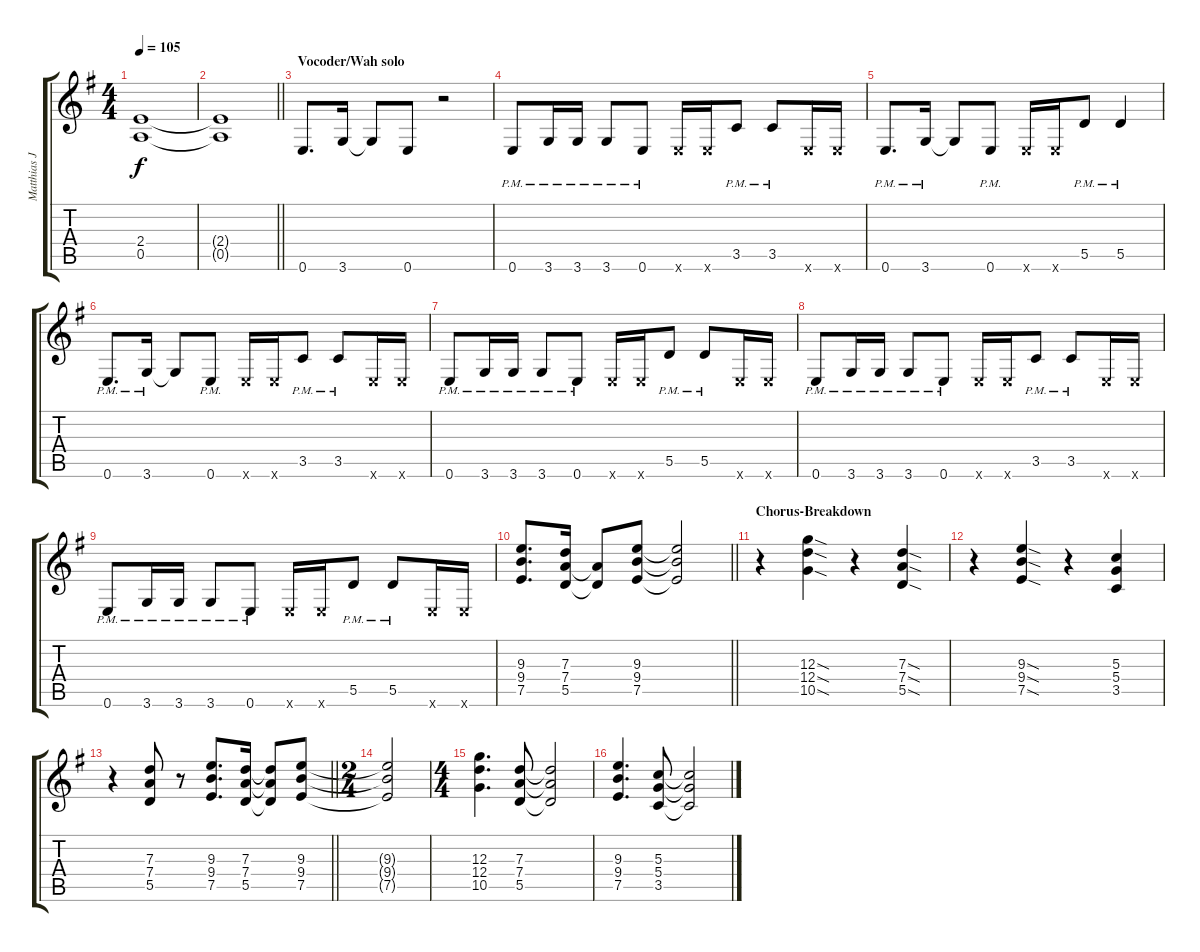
\track ("Matthias Jabs" "Matthias J") {instrument distortionguitar}
\staff {score tabs}
\tuning (E4 B3 G3 D3 A2 E2) {hide}
\ts (4 4)
\tempo 105
\clef g2
\ks g
(2.4 0.5).1{dy f} |
\barLineRight lightlight
(2.4{t} 0.5{t}).1 |
\section ("" "Vocoder/Wah solo")
0.6.8{d} 3.6.16 3.6{t}.8 0.6.8 r.2 |
0.6{pm}.8 3.6{pm}.16 3.6{pm}.16 3.6{pm}.8 0.6{pm}.8 0.6{x}.16 0.6{x}.16 3.5{pm}.8 3.5{pm}.8 0.6{x}.16 0.6{x}.16 |
0.6{pm}.8{d} 3.6{pm}.16 3.6{t}.8 0.6{pm}.8 0.6{x}.16 0.6{x}.16 5.5{pm}.8 5.5{pm}.4 |
0.6{pm}.8{d} 3.6{pm}.16 3.6{t}.8 0.6{pm}.8 0.6{x}.16 0.6{x}.16 3.5{pm}.8 3.5{pm}.8 0.6{x}.16 0.6{x}.16 |
0.6{pm}.8 3.6{pm}.16 3.6{pm}.16 3.6{pm}.8 0.6{pm}.8 0.6{x}.16 0.6{x}.16 5.5{pm}.8 5.5{pm}.8 0.6{x}.16 0.6{x}.16 |
0.6{pm}.8 3.6{pm}.16 3.6{pm}.16 3.6{pm}.8 0.6{pm}.8 0.6{x}.16 0.6{x}.16 3.5{pm}.8 3.5{pm}.8 0.6{x}.16 0.6{x}.16 |
0.6{pm}.8 3.6{pm}.16 3.6{pm}.16 3.6{pm}.8 0.6{pm}.8 0.6{x}.16 0.6{x}.16 5.5{pm}.8 5.5{pm}.8 0.6{x}.16 0.6{x}.16 |
\barLineRight lightlight
(9.3 9.4 7.5).8{d} (7.3 7.4 5.5).16 (7.4{t} 5.5{t}).8 (9.3 9.4 7.5).8 (9.3{t} 9.4{t} 7.5{t}).2 |
\section ("" "Chorus-Breakdown")
r.4 (12.3{sod} 12.4{sod} 10.5{sod}).4 r.4 (7.3{sod} 7.4{sod} 5.5{sod}).4 |
r.4 (9.3{sod} 9.4{sod} 7.5{sod}).4 r.4 (5.3 5.4 3.5).4 |
\barLineRight lightlight
r.4 (7.3 7.4 5.5).8 r.8 (9.3 9.4 7.5).8{d} (7.3 7.4 5.5).16 (7.3{t} 7.4{t} 5.5{t}).8 (9.3 9.4 7.5).8 |
\ts (2 4)
(9.3{t} 9.4{t} 7.5{t}).2 |
\ts (4 4)
(12.3 12.4 10.5).4{d} (7.3 7.4 5.5).8 (7.3{t} 7.4{t} 5.5{t}).2 |
(9.3 9.4 7.5).4{d} (5.3 5.4 3.5).8 (5.3{t} 5.4{t} 3.5{t}).2
